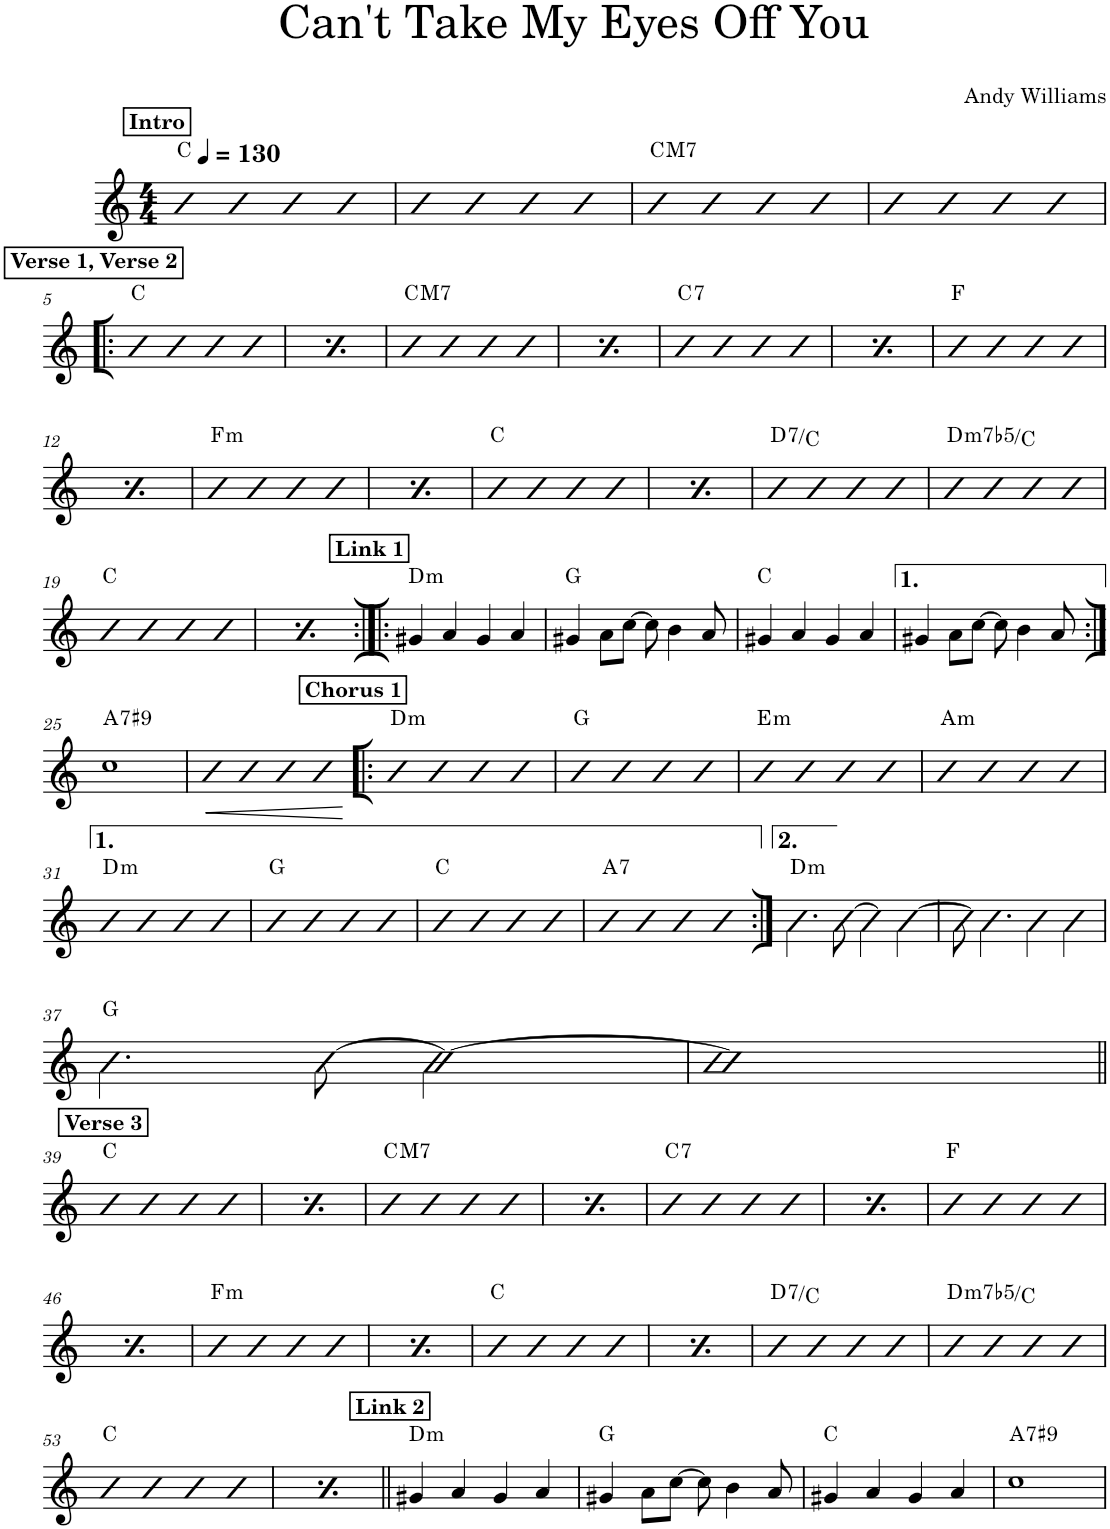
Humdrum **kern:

**kern	**dynam	**harte
*part1	*part1	*part1
*staff1	*staff1	*
*I"Piano	*	*
*I'Pno.	*	*
*clefG2	*	*
*k[]	*	*
*M4/4	*	*
*MM130	*	*
!!LO:REH:place=s1:a:B:cj:t=Intro
=1	=1	=1
4b	.	C:maj
4b	.	.
4b	.	.
4b	.	.
=2	=2	=2
4b	.	.
4b	.	.
4b	.	.
4b	.	.
=3	=3	=3
!	!	!LO:H:kt=M7
4b	.	C:maj7
4b	.	.
4b	.	.
4b	.	.
=4	=4	=4
4b	.	.
4b	.	.
4b	.	.
4b	.	.
!!LO:LB:g=z
!!LO:REH:place=s1:a:B:cj:t=Verse 1, Verse 2
=5!|:	=5!|:	=5!|:
4b	.	C:maj
4b	.	.
4b	.	.
4b	.	.
!!LO:REH:place=s1:a:B:cj:t=Verse 1, Verse 2
=6	=6	=6
4b	.	C:maj
4b	.	.
4b	.	.
4b	.	.
=7	=7	=7
!	!	!LO:H:kt=M7
4b	.	C:maj7
4b	.	.
4b	.	.
4b	.	.
=8	=8	=8
!	!	!LO:H:kt=M7
4b	.	C:maj7
4b	.	.
4b	.	.
4b	.	.
=9	=9	=9
!	!	!LO:H:kt=7
4b	.	C:7
4b	.	.
4b	.	.
4b	.	.
=10	=10	=10
!	!	!LO:H:kt=7
4b	.	C:7
4b	.	.
4b	.	.
4b	.	.
=11	=11	=11
4b	.	F:maj
4b	.	.
4b	.	.
4b	.	.
!!LO:LB:g=z
=12	=12	=12
4b	.	F:maj
4b	.	.
4b	.	.
4b	.	.
=13	=13	=13
!	!	!LO:H:kt=m
4b	.	F:min
4b	.	.
4b	.	.
4b	.	.
=14	=14	=14
!	!	!LO:H:kt=m
4b	.	F:min
4b	.	.
4b	.	.
4b	.	.
=15	=15	=15
4b	.	C:maj
4b	.	.
4b	.	.
4b	.	.
=16	=16	=16
4b	.	C:maj
4b	.	.
4b	.	.
4b	.	.
=17	=17	=17
!	!	!LO:H:kt=7
4b	.	D:7/b7
4b	.	.
4b	.	.
4b	.	.
=18	=18	=18
!	!	!LO:H:kt=m7b5
4b	.	D:hdim7/b7
4b	.	.
4b	.	.
4b	.	.
!!LO:LB:g=z
=19	=19	=19
4b	.	C:maj
4b	.	.
4b	.	.
4b	.	.
=20	=20	=20
4b	.	C:maj
4b	.	.
4b	.	.
4b	.	.
!!LO:REH:place=s1:a:B:cj:t=Link 1
=21:|!|:	=21:|!|:	=21:|!|:
!	!	!LO:H:kt=m
4g#X/	.	D:min
4a/	.	.
4g#/	.	.
4a/	.	.
=22	=22	=22
4g#X/	.	G:maj
8a\L	.	.
[8cc\J	.	.
8cc\]	.	.
4b\	.	.
8a/	.	.
=23	=23	=23
4g#X/	.	C:maj
4a/	.	.
4g#/	.	.
4a/	.	.
=24	=24	=24
4g#X/	.	.
8a\L	.	.
[8cc\J	.	.
8cc\]	.	.
4b\	.	.
8a/	.	.
!!LO:LB:g=z
=25:|!	=25:|!	=25:|!
!	!	!LO:H:kt=7
1cc	.	A:7(#9)
=26	=26	=26
!	!LO:HP:b	!
4b	<	.
4b	.	.
4b	.	.
4b	.	.
.	[	.
!!LO:REH:place=s1:a:B:cj:t=Chorus 1
=27!|:	=27!|:	=27!|:
!	!	!LO:H:kt=m
4b	.	D:min
4b	.	.
4b	.	.
4b	.	.
=28	=28	=28
4b	.	G:maj
4b	.	.
4b	.	.
4b	.	.
=29	=29	=29
!	!	!LO:H:kt=m
4b	.	E:min
4b	.	.
4b	.	.
4b	.	.
=30	=30	=30
!	!	!LO:H:kt=m
4b	.	A:min
4b	.	.
4b	.	.
4b	.	.
!!LO:LB:g=z
=31	=31	=31
!	!	!LO:H:kt=m
4b	.	D:min
4b	.	.
4b	.	.
4b	.	.
=32	=32	=32
4b	.	G:maj
4b	.	.
4b	.	.
4b	.	.
=33	=33	=33
4b	.	C:maj
4b	.	.
4b	.	.
4b	.	.
=34	=34	=34
!	!	!LO:H:kt=7
4b	.	A:7
4b	.	.
4b	.	.
4b	.	.
=35:|!	=35:|!	=35:|!
!	!	!LO:H:kt=m
4.b\	.	D:min
[8b\	.	.
4b\]	.	.
[4b\	.	.
=36	=36	=36
8b\]	.	.
4.b\	.	.
4b\	.	.
4b\	.	.
!!LO:LB:g=z
=37	=37	=37
4.b\	.	G:maj
[8b\	.	.
2b\_	.	.
=38	=38	=38
1b]	.	.
!!LO:LB:g=z
!!LO:REH:place=s1:a:B:cj:t=Verse 3
=39||	=39||	=39||
4b	.	C:maj
4b	.	.
4b	.	.
4b	.	.
!!LO:REH:place=s1:a:B:cj:t=Verse 3
=40	=40	=40
4b	.	C:maj
4b	.	.
4b	.	.
4b	.	.
=41	=41	=41
!	!	!LO:H:kt=M7
4b	.	C:maj7
4b	.	.
4b	.	.
4b	.	.
=42	=42	=42
!	!	!LO:H:kt=M7
4b	.	C:maj7
4b	.	.
4b	.	.
4b	.	.
=43	=43	=43
!	!	!LO:H:kt=7
4b	.	C:7
4b	.	.
4b	.	.
4b	.	.
=44	=44	=44
!	!	!LO:H:kt=7
4b	.	C:7
4b	.	.
4b	.	.
4b	.	.
=45	=45	=45
4b	.	F:maj
4b	.	.
4b	.	.
4b	.	.
!!LO:LB:g=z
=46	=46	=46
4b	.	F:maj
4b	.	.
4b	.	.
4b	.	.
=47	=47	=47
!	!	!LO:H:kt=m
4b	.	F:min
4b	.	.
4b	.	.
4b	.	.
=48	=48	=48
!	!	!LO:H:kt=m
4b	.	F:min
4b	.	.
4b	.	.
4b	.	.
=49	=49	=49
4b	.	C:maj
4b	.	.
4b	.	.
4b	.	.
=50	=50	=50
4b	.	C:maj
4b	.	.
4b	.	.
4b	.	.
=51	=51	=51
!	!	!LO:H:kt=7
4b	.	D:7/b7
4b	.	.
4b	.	.
4b	.	.
=52	=52	=52
!	!	!LO:H:kt=m7b5
4b	.	D:hdim7/b7
4b	.	.
4b	.	.
4b	.	.
!!LO:LB:g=z
=53	=53	=53
4b	.	C:maj
4b	.	.
4b	.	.
4b	.	.
=54	=54	=54
4b	.	C:maj
4b	.	.
4b	.	.
4b	.	.
!!LO:REH:place=s1:a:B:cj:t=Link 2
=55||	=55||	=55||
!	!	!LO:H:kt=m
4g#X/	.	D:min
4a/	.	.
4g#/	.	.
4a/	.	.
=56	=56	=56
4g#X/	.	G:maj
8a\L	.	.
[8cc\J	.	.
8cc\]	.	.
4b\	.	.
8a/	.	.
=57	=57	=57
4g#X/	.	C:maj
4a/	.	.
4g#/	.	.
4a/	.	.
=58	=58	=58
!	!	!LO:H:kt=7
1cc	.	A:7(#9)
=	=	=
*-	*-	*-
